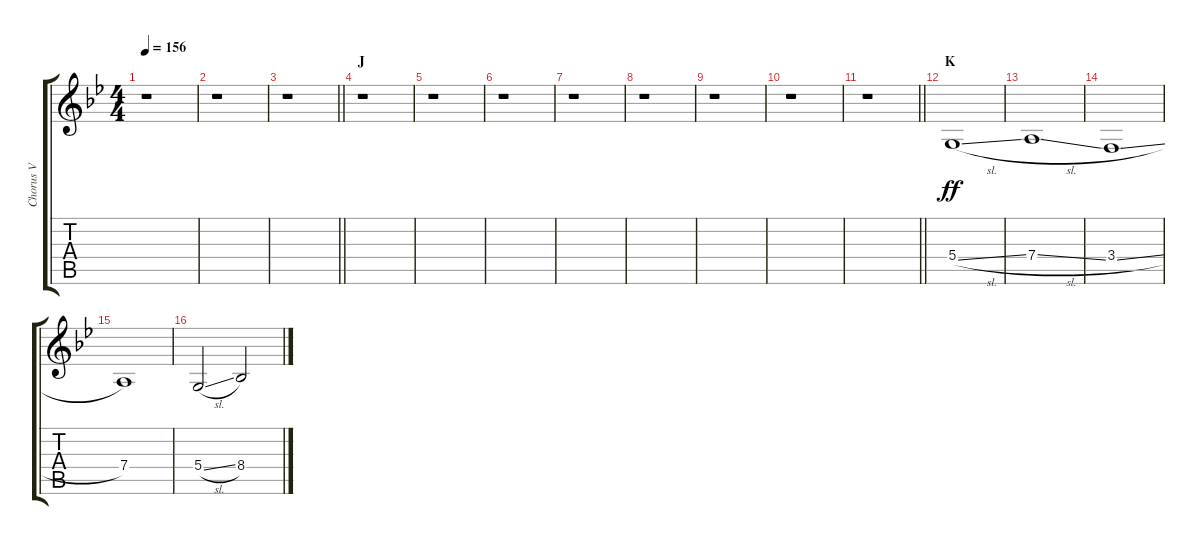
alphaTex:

\track ("Chorus V" "Chorus V") {instrument choiraahs}
\staff {score tabs}
\tuning (E4 B3 G3 D3 A2 E2) {hide}
\ts (4 4)
\tempo 156
\clef g2
\ks bb
r.1{dy ff} |
r.1 |
\barLineRight lightlight
r.1 |
\section ("" "J")
r.1 |
r.1 |
r.1 |
r.1 |
r.1 |
r.1 |
r.1 |
\barLineRight lightlight
r.1 |
\section ("" "K")
5.4{sl}.1 |
7.4{sl}.1 |
3.4{sl}.1 |
7.4.1 |
5.4{sl}.2 8.4{sl}.2
